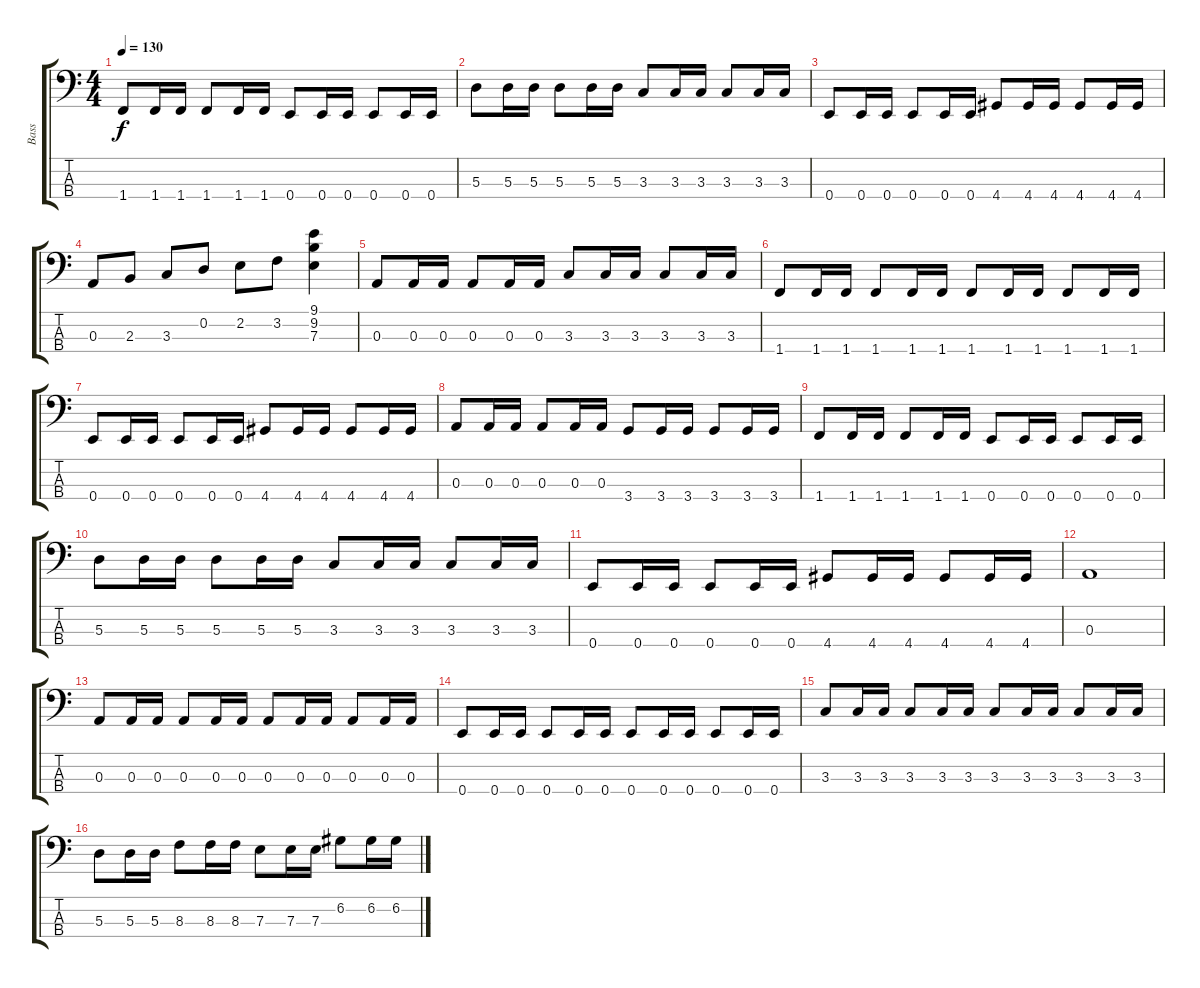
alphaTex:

\track ("Bass" "Bass") {instrument electricbassfinger}
\staff {score tabs}
\tuning (G2 D2 A1 E1) {hide}
\ts (4 4)
\tempo 130
\clef f4
\ks c
1.4.8{dy f} 1.4.16 1.4.16 1.4.8 1.4.16 1.4.16 0.4.8 0.4.16 0.4.16 0.4.8 0.4.16 0.4.16 |
5.3.8 5.3.16 5.3.16 5.3.8 5.3.16 5.3.16 3.3.8 3.3.16 3.3.16 3.3.8 3.3.16 3.3.16 |
0.4.8 0.4.16 0.4.16 0.4.8 0.4.16 0.4.16 4.4.8 4.4.16 4.4.16 4.4.8 4.4.16 4.4.16 |
0.3.8 2.3.8 3.3.8 0.2.8 2.2.8 3.2.8 (9.1 9.2 7.3).4 |
0.3.8 0.3.16 0.3.16 0.3.8 0.3.16 0.3.16 3.3.8 3.3.16 3.3.16 3.3.8 3.3.16 3.3.16 |
1.4.8 1.4.16 1.4.16 1.4.8 1.4.16 1.4.16 1.4.8 1.4.16 1.4.16 1.4.8 1.4.16 1.4.16 |
0.4.8 0.4.16 0.4.16 0.4.8 0.4.16 0.4.16 4.4.8 4.4.16 4.4.16 4.4.8 4.4.16 4.4.16 |
0.3.8 0.3.16 0.3.16 0.3.8 0.3.16 0.3.16 3.4.8 3.4.16 3.4.16 3.4.8 3.4.16 3.4.16 |
1.4.8 1.4.16 1.4.16 1.4.8 1.4.16 1.4.16 0.4.8 0.4.16 0.4.16 0.4.8 0.4.16 0.4.16 |
5.3.8 5.3.16 5.3.16 5.3.8 5.3.16 5.3.16 3.3.8 3.3.16 3.3.16 3.3.8 3.3.16 3.3.16 |
0.4.8 0.4.16 0.4.16 0.4.8 0.4.16 0.4.16 4.4.8 4.4.16 4.4.16 4.4.8 4.4.16 4.4.16 |
0.3.1 |
0.3.8 0.3.16 0.3.16 0.3.8 0.3.16 0.3.16 0.3.8 0.3.16 0.3.16 0.3.8 0.3.16 0.3.16 |
0.4.8 0.4.16 0.4.16 0.4.8 0.4.16 0.4.16 0.4.8 0.4.16 0.4.16 0.4.8 0.4.16 0.4.16 |
3.3.8 3.3.16 3.3.16 3.3.8 3.3.16 3.3.16 3.3.8 3.3.16 3.3.16 3.3.8 3.3.16 3.3.16 |
5.3.8 5.3.16 5.3.16 8.3.8 8.3.16 8.3.16 7.3.8 7.3.16 7.3.16 6.2.8 6.2.16 6.2.16
